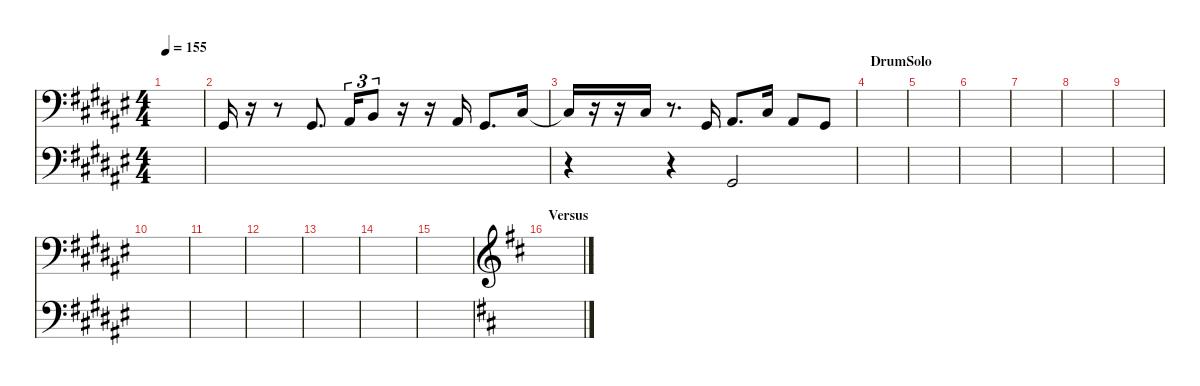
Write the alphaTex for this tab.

\hideDynamics
\bracketExtendMode nobrackets
\singleTrackTrackNamePolicy hidden
\multiTrackTrackNamePolicy hidden
\otherSystemsTrackNameOrientation horizontal
\track ("SynthBass" "S-Sth") {instrument synthbass1}
\staff {score}
\tuning (E4 B3 G3 D3 A2 E2)
\displaytranspose 0
\ts (4 4)
\tempo 155
\clef f4
\ks f#
|
4.6{acc #}.16{beam Up} r.16{beam Up} r.8{beam Up} 4.6{acc #}.8{d beam Up} 1.5{acc #}.16{tu (3 2) beam Up} 2.5{acc forcenatural}.8{tu (3 2) beam Up} r.16{beam Up} r.16{beam Up} 6.6{acc #}.16{beam Up} 4.6{acc #}.8{d beam Up} 4.5{acc #}.16{beam Up} |
4.5{t acc #}.16{beam Up} r.16{beam Up} r.16{beam Up} 4.5{acc #}.16{beam Up} r.8{d beam Up} 4.6{acc #}.16{beam Up} 6.6{acc #}.8{d beam Up} 4.5{acc #}.16{beam Up} 6.6{acc #}.8{beam Up} 4.6{acc #}.8{beam Up} |
\section ("" "DrumSolo")
|
|
|
|
|
|
|
|
|
|
|
|
\section ("" "Versus")
\clef g2
\ks d
\staff {score}
\tuning (E4 B3 G3 D3 A2 E2)
\displaytranspose 0
\clef f4
\ottava regular
\simile none
\ks f#
|
|
r.4{beam Down} r.4{beam Down} 4.6{acc #}.2{dy f beam Up} |
|
|
|
|
|
|
|
|
|
|
|
|
\ks d
